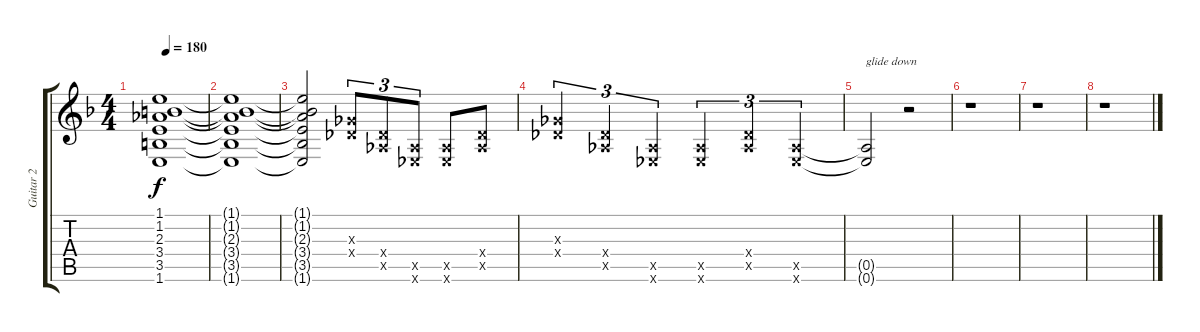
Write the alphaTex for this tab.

\track ("Guitar 2" "Guitar 2") {instrument distortionguitar}
\staff {score tabs}
\tuning (Eb4 Bb3 Gb3 Db3 Ab2 Eb2) {hide}
\ts (4 4)
\tempo 180
\clef g2
\ks dminor
(1.1{t} 1.2{t} 2.3{t} 3.4{t} 3.5{t} 1.6{t}).1{dy f} |
(1.1{t} 1.2{t} 2.3{t} 3.4{t} 3.5{t} 1.6{t}).1 |
(1.1{t} 1.2{t} 2.3{t} 3.4{t} 3.5{t} 1.6{t}).2 (0.3{x} 0.4{x}).8{tu (3 2)} (0.4{x} 0.5{x}).8{tu (3 2)} (0.5{x} 0.6{x}).8{tu (3 2)} (0.5{x} 0.6{x}).8 (0.4{x} 0.5{x}).8 |
(0.3{x} 0.4{x}).4{tu (3 2)} (0.4{x} 0.5{x}).4{tu (3 2)} (0.5{x} 0.6{x}).4{tu (3 2)} (0.5{x} 0.6{x}).4{tu (3 2)} (0.4{x} 0.5{x}).4{tu (3 2)} (0.5{x} 0.6{x}).4{tu (3 2)} |
(0.5{t} 0.6{t}).2{txt "glide down"} r.2 |
r.1 |
r.1 |
r.1
